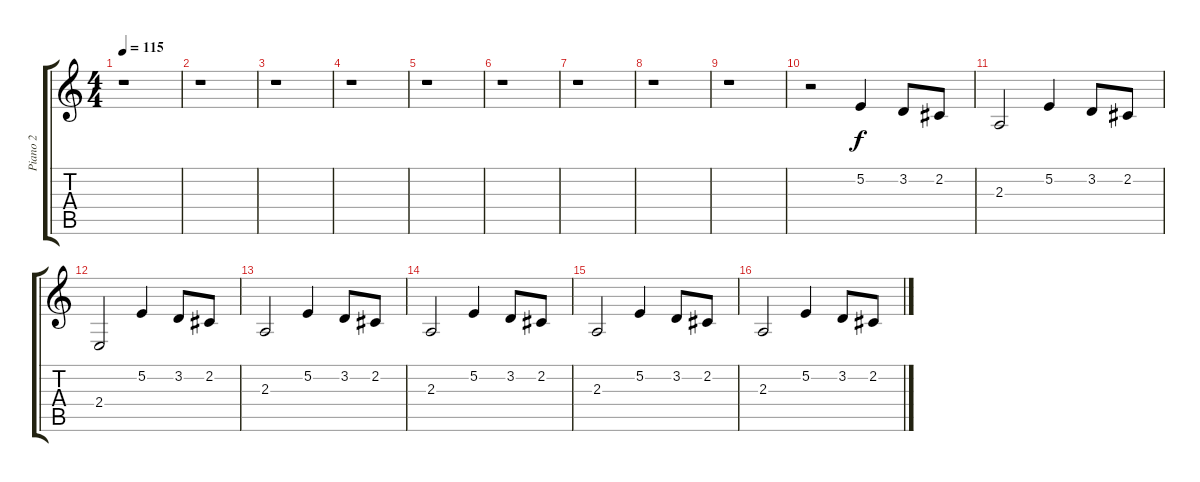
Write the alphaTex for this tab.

\track ("Piano 2" "Piano 2") {instrument brightacousticpiano}
\staff {score tabs}
\tuning (E4 B3 G3 D3 A2 E2) {hide}
\ts (4 4)
\tempo 115
\clef g2
\ks c
r.1{dy f} |
r.1 |
r.1 |
r.1 |
r.1 |
r.1 |
r.1 |
r.1 |
r.1 |
r.2 5.2.4 3.2.8 2.2.8 |
2.3.2 5.2.4 3.2.8 2.2.8 |
2.4.2 5.2.4 3.2.8 2.2.8 |
2.3.2 5.2.4 3.2.8 2.2.8 |
2.3.2 5.2.4 3.2.8 2.2.8 |
2.3.2 5.2.4 3.2.8 2.2.8 |
2.3.2 5.2.4 3.2.8 2.2.8
